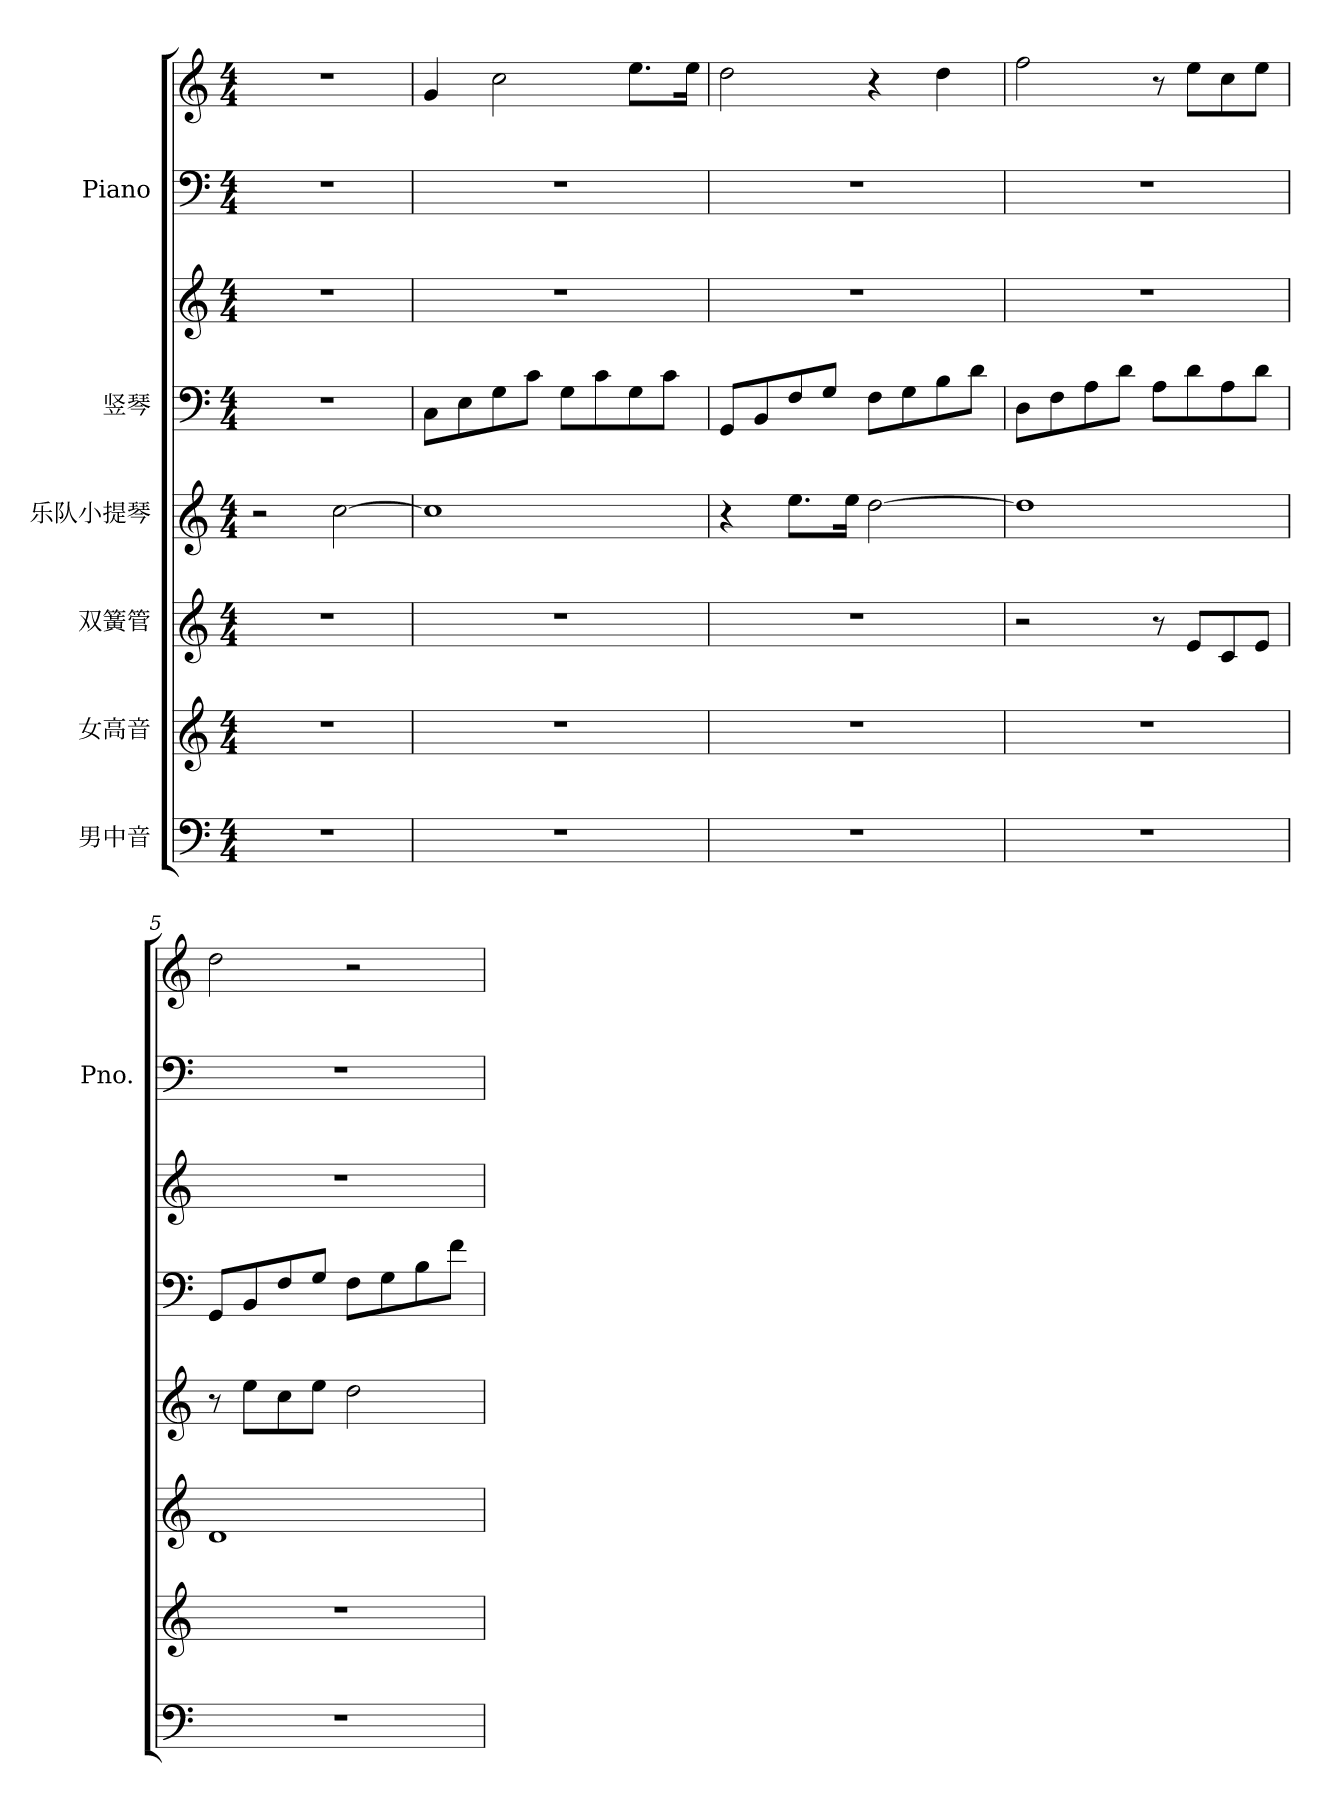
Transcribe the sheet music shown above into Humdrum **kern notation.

**kern	**kern	**kern	**kern	**kern	**kern	**kern	**kern
*part6	*part5	*part4	*part3	*part2	*part2	*part1	*part1
*staff8	*staff7	*staff6	*staff5	*staff4	*staff3	*staff2	*staff1
*I"男中音	*I"女高音	*I"双簧管	*I"乐队小提琴	*I"竖琴	*	*I"Piano	*
*	*	*	*	*	*	*I'Pno.	*
*clefF4	*clefG2	*clefG2	*clefG2	*clefF4	*clefG2	*clefF4	*clefG2
*k[]	*k[]	*k[]	*k[]	*k[]	*k[]	*k[]	*k[]
*M4/4	*M4/4	*M4/4	*M4/4	*M4/4	*M4/4	*M4/4	*M4/4
=1	=1	=1	=1	=1	=1	=1	=1
1r	1r	1r	2r	1r	1r	1r	1r
.	.	.	[2cc\	.	.	.	.
=2	=2	=2	=2	=2	=2	=2	=2
*	*	*	*	*	*	*	*MM90
1r	1r	1r	1cc]	8C\L	1r	1r	4g/
.	.	.	.	8E\	.	.	.
.	.	.	.	8G\	.	.	2cc\
.	.	.	.	8c\J	.	.	.
.	.	.	.	8G\L	.	.	.
.	.	.	.	8c\	.	.	.
.	.	.	.	8G\	.	.	8.ee\L
.	.	.	.	8c\J	.	.	.
.	.	.	.	.	.	.	16ee\Jk
=3	=3	=3	=3	=3	=3	=3	=3
1r	1r	1r	4r	8GG/L	1r	1r	2dd\
.	.	.	.	8BB/	.	.	.
.	.	.	8.ee\L	8F/	.	.	.
.	.	.	.	8G/J	.	.	.
.	.	.	16ee\Jk	.	.	.	.
.	.	.	[2dd\	8F\L	.	.	4r
.	.	.	.	8G\	.	.	.
.	.	.	.	8B\	.	.	4dd\
.	.	.	.	8d\J	.	.	.
=4	=4	=4	=4	=4	=4	=4	=4
1r	1r	2r	1dd]	8D\L	1r	1r	2ff\
.	.	.	.	8F\	.	.	.
.	.	.	.	8A\	.	.	.
.	.	.	.	8d\J	.	.	.
.	.	8r	.	8A\L	.	.	8r
.	.	8e/L	.	8d\	.	.	8ee\L
.	.	8c/	.	8A\	.	.	8cc\
.	.	8e/J	.	8d\J	.	.	8ee\J
=5	=5	=5	=5	=5	=5	=5	=5
1r	1r	1d	8r	8GG/L	1r	1r	2dd\
.	.	.	8ee\L	8BB/	.	.	.
.	.	.	8cc\	8F/	.	.	.
.	.	.	8ee\J	8G/J	.	.	.
.	.	.	2dd\	8F\L	.	.	2r
.	.	.	.	8G\	.	.	.
.	.	.	.	8B\	.	.	.
.	.	.	.	8f\J	.	.	.
=	=	=	=	=	=	=	=
*-	*-	*-	*-	*-	*-	*-	*-
